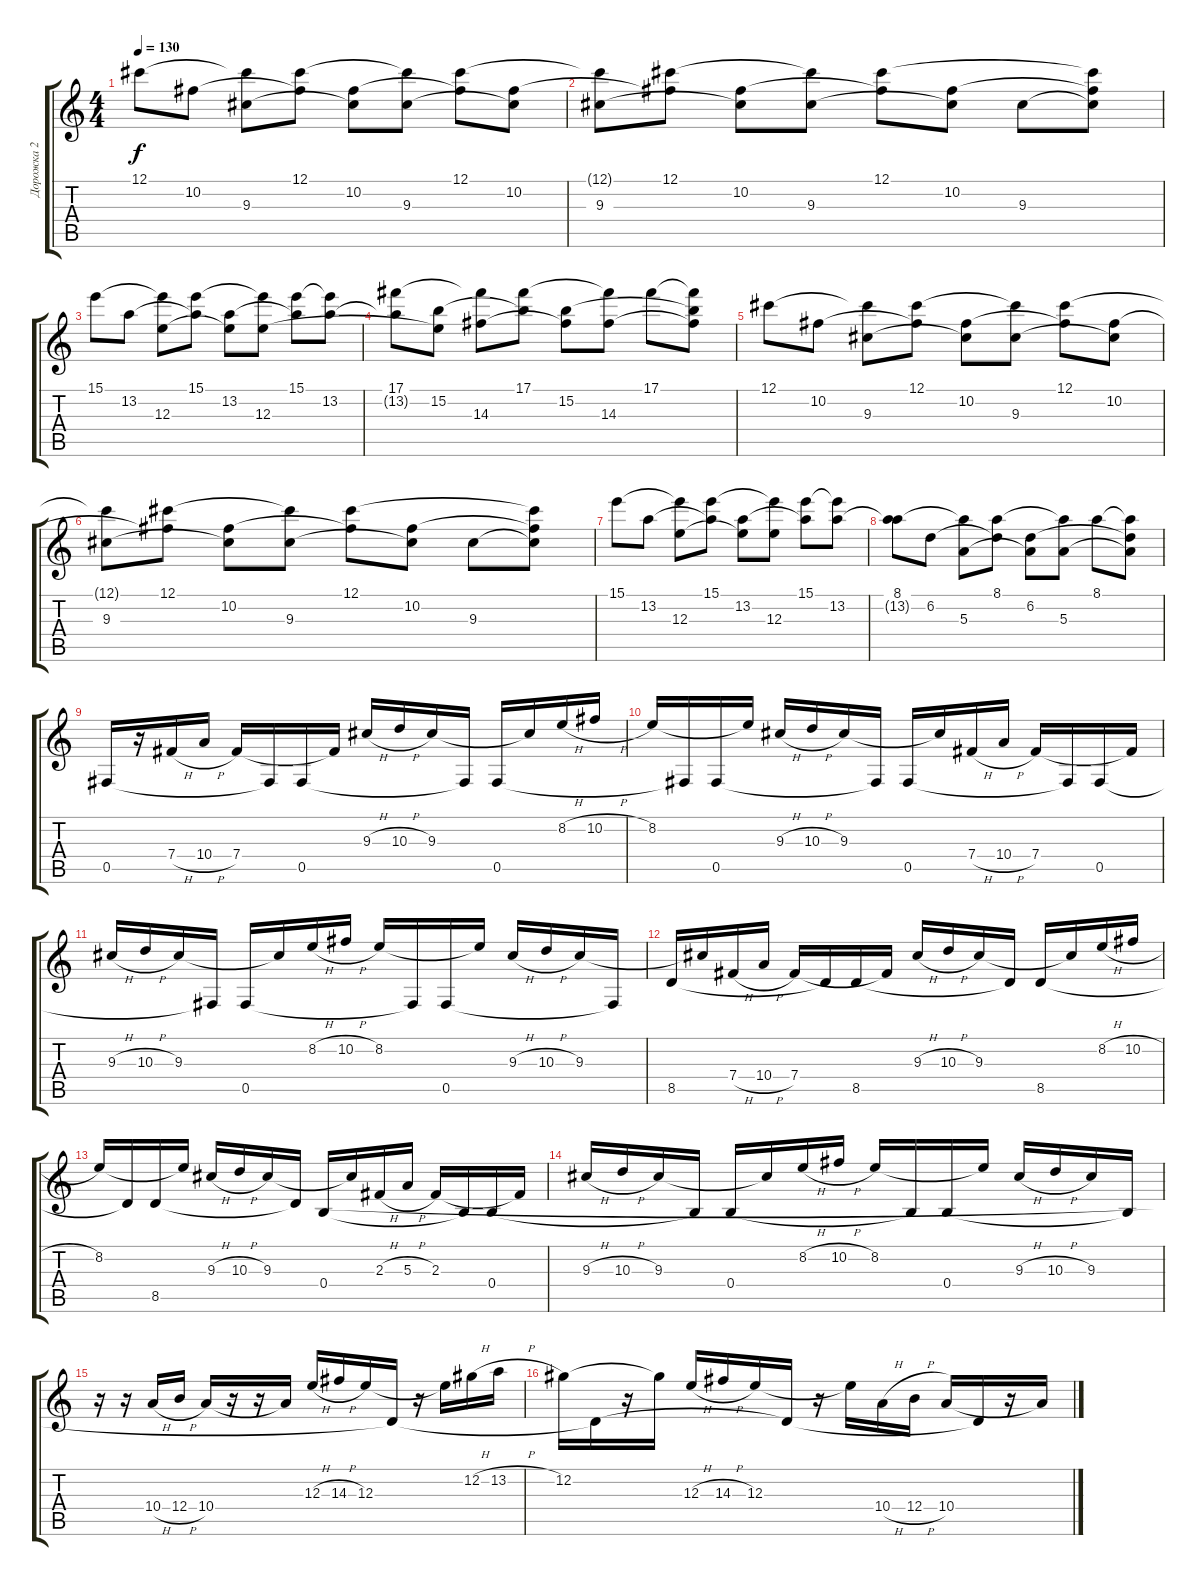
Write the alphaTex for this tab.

\track ("Дорожка 2" "Дорожка 2") {instrument acousticguitarsteel}
\staff {score tabs}
\tuning (Db4 Ab3 E3 B2 Gb2 B1) {hide}
\ts (4 4)
\tempo 130
\clef g2
\ks c
12.1.8{dy f} 10.2.8 (12.1{t} 9.3).8 (12.1 10.2{t}).8 (10.2 9.3{t}).8 (12.1{t} 9.3).8 (12.1 10.2{t}).8 (10.2 9.3{t}).8 |
(12.1{t} 9.3).8 (12.1 10.2{t}).8 (10.2 9.3{t}).8 (12.1{t} 9.3).8 (12.1 10.2{t}).8 (10.2 9.3{t}).8 9.3.8 (12.1{t} 10.2{t} 9.3{t}).8 |
15.1.8 13.2.8 (15.1{t} 12.3).8 (15.1 13.2{t}).8 (13.2 12.3{t}).8 (15.1{t} 12.3).8 (15.1 13.2{t}).8 (15.1{t} 13.2).8 |
(17.1 13.2{t}).8 (15.2 12.3{t}).8 (17.1{t} 14.3).8 (17.1 15.2{t}).8 (15.2 14.3{t}).8 (17.1{t} 14.3).8 17.1.8 (17.1{t} 15.2{t} 14.3{t}).8 |
12.1.8 10.2.8 (12.1{t} 9.3).8 (12.1 10.2{t}).8 (10.2 9.3{t}).8 (12.1{t} 9.3).8 (12.1 10.2{t}).8 (10.2 9.3{t}).8 |
(12.1{t} 9.3).8 (12.1 10.2{t}).8 (10.2 9.3{t}).8 (12.1{t} 9.3).8 (12.1 10.2{t}).8 (10.2 9.3{t}).8 9.3.8 (12.1{t} 10.2{t} 9.3{t}).8 |
15.1.8 13.2.8 (15.1{t} 12.3).8 (15.1 13.2{t}).8 (13.2 12.3{t}).8 (15.1{t} 12.3).8 (15.1 13.2{t}).8 (15.1{t} 13.2).8 |
(8.1 13.2{t}).8 6.2.8 (8.1{t} 5.3).8 (8.1 6.2{t}).8 (6.2 5.3{t}).8 (8.1{t} 5.3).8 8.1.8 (8.1{t} 6.2{t} 5.3{t}).8 |
0.5.16 r.16 7.4{h}.16 10.4{h}.16 7.4.16 0.5{t}.16 0.5.16 7.4{t}.16 9.3{h}.16 10.3{h}.16 9.3.16 0.5{t}.16 0.5.16 9.3{t}.16 8.2{h}.16 10.2{h}.16 |
8.2.16 0.5{t}.16 0.5.16 8.2{t}.16 9.3{h}.16 10.3{h}.16 9.3.16 0.5{t}.16 0.5.16 9.3{t}.16 7.4{h}.16 10.4{h}.16 7.4.16 0.5{t}.16 0.5.16 7.4{t}.16 |
9.3{h}.16 10.3{h}.16 9.3.16 0.5{t}.16 0.5.16 9.3{t}.16 8.2{h}.16 10.2{h}.16 8.2.16 0.5{t}.16 0.5.16 8.2{t}.16 9.3{h}.16 10.3{h}.16 9.3.16 0.5{t}.16 |
8.5.16 9.3{t}.16 7.4{h}.16 10.4{h}.16 7.4.16 8.5{t}.16 8.5.16 7.4{t}.16 9.3{h}.16 10.3{h}.16 9.3.16 8.5{t}.16 8.5.16 9.3{t}.16 8.2{h}.16 10.2{h}.16 |
8.2.16 8.5{t}.16 8.5.16 8.2{t}.16 9.3{h}.16 10.3{h}.16 9.3.16 8.5{t}.16 0.4.16 9.3{t}.16 2.3{h}.16 5.3{h}.16 2.3.16 0.4{t}.16 0.4.16 2.3{t}.16 |
9.3{h}.16 10.3{h}.16 9.3.16 0.4{t}.16 0.4.16 9.3{t}.16 8.2{h}.16 10.2{h}.16 8.2.16 0.4{t}.16 0.4.16 8.2{t}.16 9.3{h}.16 10.3{h}.16 9.3.16 0.4{t}.16 |
r.16 r.16 10.4{h}.16 12.4{h}.16 10.4.16 r.16 r.16 10.4{t}.16 12.3{h}.16 14.3{h}.16 12.3.16 8.5{t}.16 r.16 12.3{t}.16 12.2{h}.16 13.2{h}.16 |
12.2.16 8.5{t}.16 r.16 12.2{t}.16 12.3{h}.16 14.3{h}.16 12.3.16 8.5{t}.16 r.16 12.3{t}.16 10.4{h}.16 12.4{h}.16 10.4.16 8.5{t}.16 r.16 10.4{t}.16
